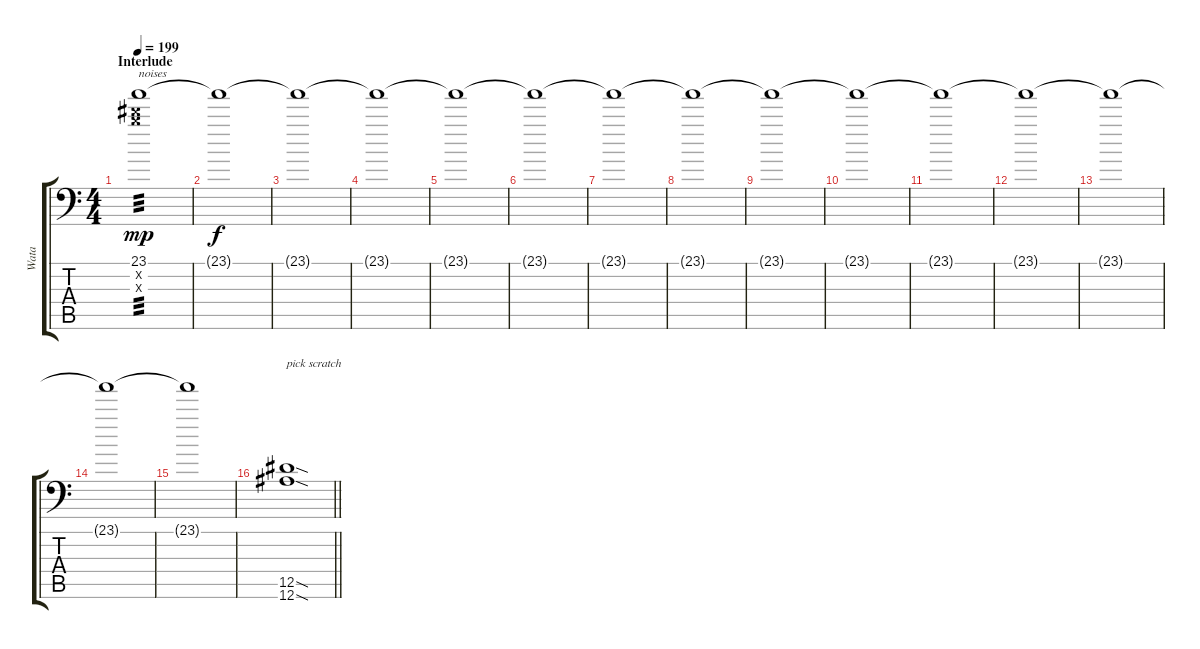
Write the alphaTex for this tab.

\track ("Wata" "Wata") {instrument distortionguitar}
\staff {score tabs}
\tuning (Bb3 F3 Db3 Ab2 Eb2 Bb1) {hide}
\ts (4 4)
\section ("" "Interlude")
\tempo 199
\clef f4
\ks c
(23.1 22.2{x} 22.3{x}).1{txt "noises" tp 3 dy mp balance 16 instrument guitarharmonics} |
23.1{t}.1{dy f} |
23.1{t}.1 |
23.1{t}.1 |
23.1{t}.1 |
23.1{t}.1 |
23.1{t}.1 |
23.1{t}.1 |
23.1{t}.1 |
23.1{t}.1 |
23.1{t}.1 |
23.1{t}.1 |
23.1{t}.1 |
23.1{t}.1 |
23.1{t}.1 |
\barLineRight lightlight
(12.5{sod} 12.6{sod}).1{txt "pick scratch" instrument distortionguitar}
